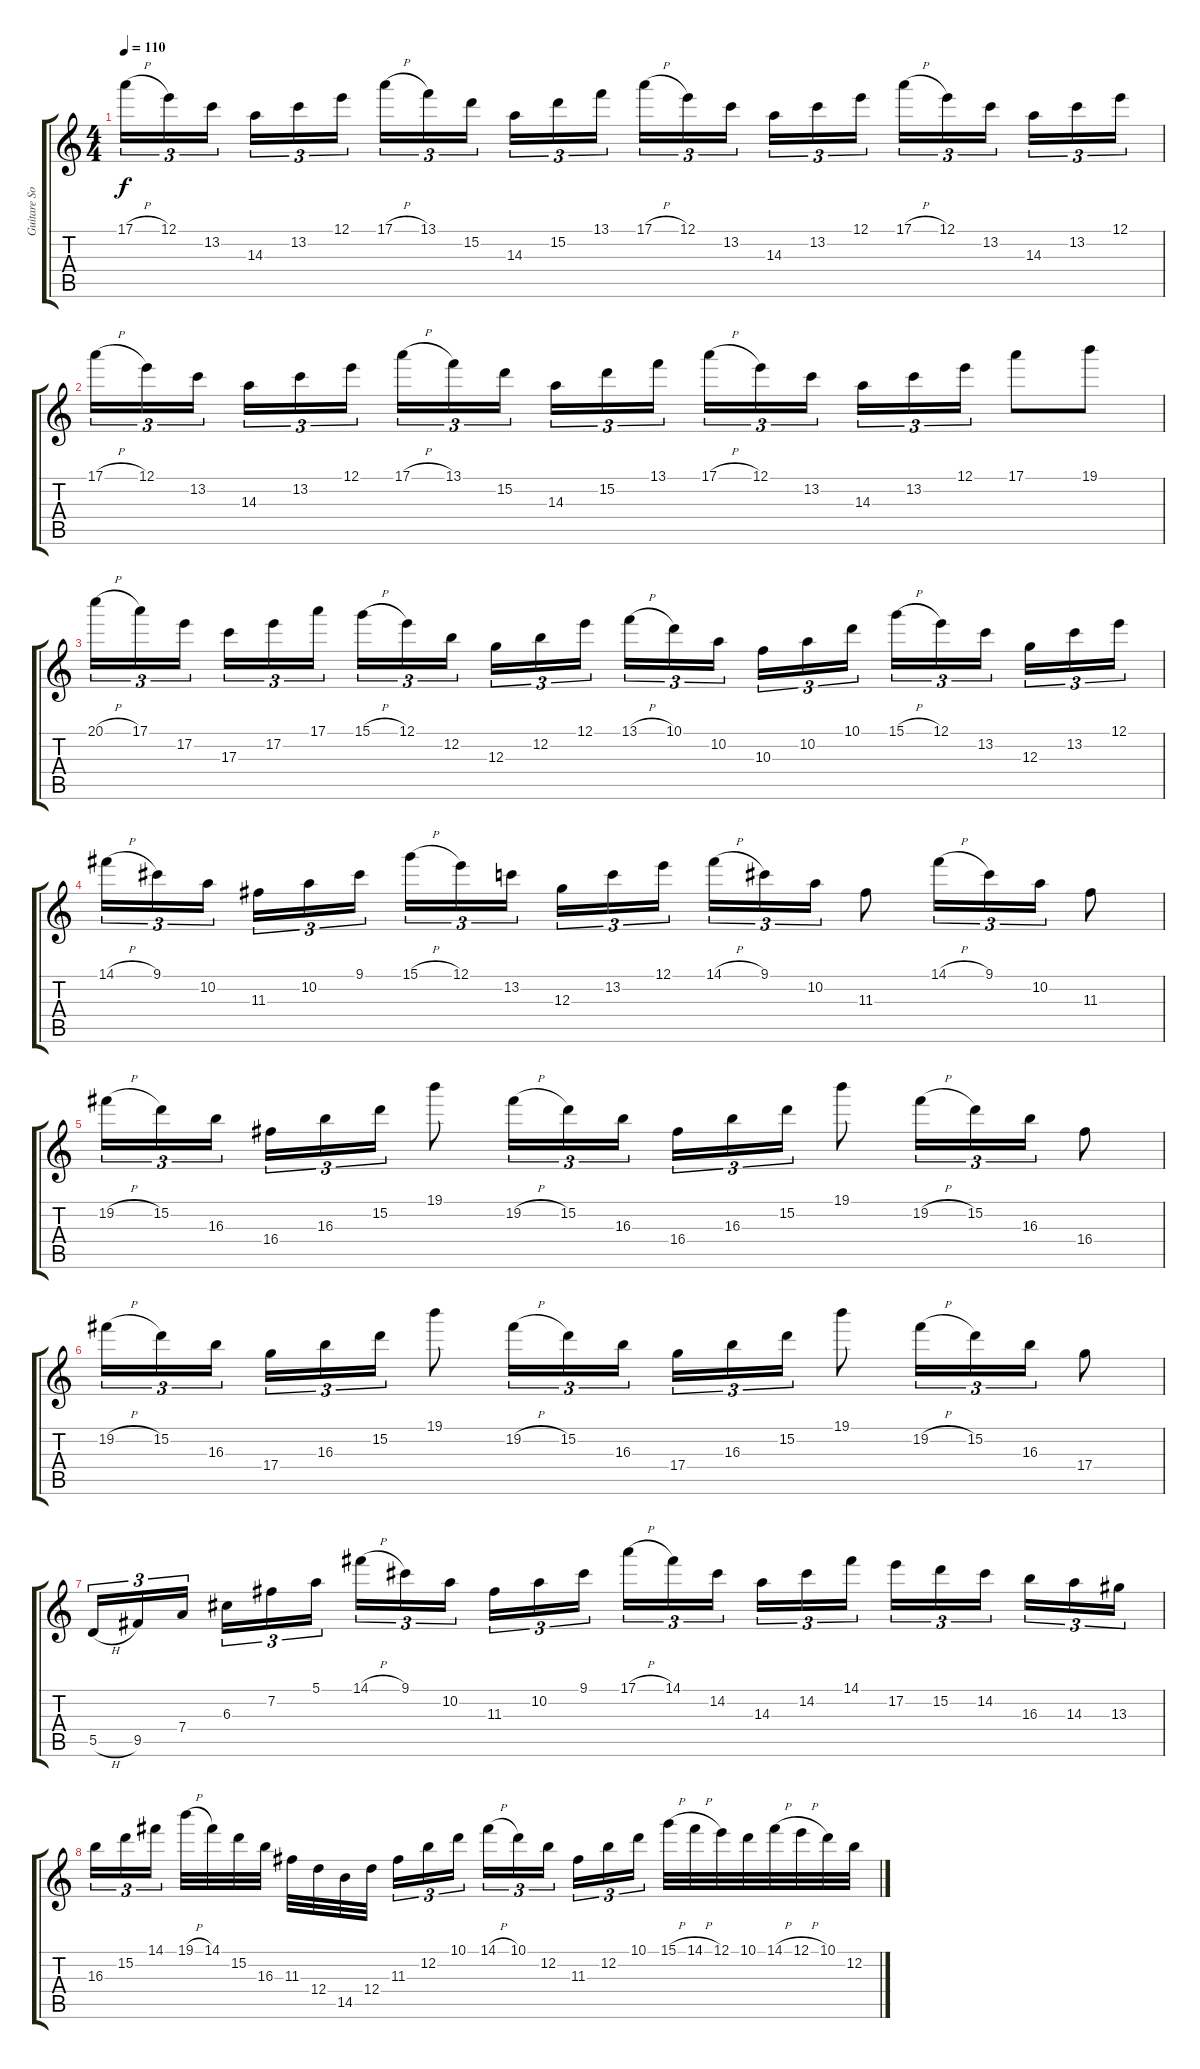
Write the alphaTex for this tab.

\track ("Guitare Solo" "Guitare So") {instrument distortionguitar}
\staff {score tabs}
\tuning (E4 B3 G3 D3 A2 E2) {hide}
\ts (4 4)
\tempo 110
\clef g2
\ks c
17.1{h}.16{tu (3 2) dy f} 12.1.16{tu (3 2)} 13.2.16{tu (3 2) beam splitsecondary} 14.3.16{tu (3 2)} 13.2.16{tu (3 2)} 12.1.16{tu (3 2)} 17.1{h}.16{tu (3 2)} 13.1.16{tu (3 2)} 15.2.16{tu (3 2) beam splitsecondary} 14.3.16{tu (3 2)} 15.2.16{tu (3 2)} 13.1.16{tu (3 2)} 17.1{h}.16{tu (3 2)} 12.1.16{tu (3 2)} 13.2.16{tu (3 2) beam splitsecondary} 14.3.16{tu (3 2)} 13.2.16{tu (3 2)} 12.1.16{tu (3 2)} 17.1{h}.16{tu (3 2)} 12.1.16{tu (3 2)} 13.2.16{tu (3 2) beam splitsecondary} 14.3.16{tu (3 2)} 13.2.16{tu (3 2)} 12.1.16{tu (3 2)} |
17.1{h}.16{tu (3 2)} 12.1.16{tu (3 2)} 13.2.16{tu (3 2) beam splitsecondary} 14.3.16{tu (3 2)} 13.2.16{tu (3 2)} 12.1.16{tu (3 2)} 17.1{h}.16{tu (3 2)} 13.1.16{tu (3 2)} 15.2.16{tu (3 2) beam splitsecondary} 14.3.16{tu (3 2)} 15.2.16{tu (3 2)} 13.1.16{tu (3 2)} 17.1{h}.16{tu (3 2)} 12.1.16{tu (3 2)} 13.2.16{tu (3 2) beam splitsecondary} 14.3.16{tu (3 2)} 13.2.16{tu (3 2)} 12.1.16{tu (3 2)} 17.1.8 19.1.8 |
20.1{h}.16{tu (3 2)} 17.1.16{tu (3 2)} 17.2.16{tu (3 2) beam splitsecondary} 17.3.16{tu (3 2)} 17.2.16{tu (3 2)} 17.1.16{tu (3 2)} 15.1{h}.16{tu (3 2)} 12.1.16{tu (3 2)} 12.2.16{tu (3 2) beam splitsecondary} 12.3.16{tu (3 2)} 12.2.16{tu (3 2)} 12.1.16{tu (3 2)} 13.1{h}.16{tu (3 2)} 10.1.16{tu (3 2)} 10.2.16{tu (3 2) beam splitsecondary} 10.3.16{tu (3 2)} 10.2.16{tu (3 2)} 10.1.16{tu (3 2)} 15.1{h}.16{tu (3 2)} 12.1.16{tu (3 2)} 13.2.16{tu (3 2) beam splitsecondary} 12.3.16{tu (3 2)} 13.2.16{tu (3 2)} 12.1.16{tu (3 2)} |
14.1{h}.16{tu (3 2)} 9.1.16{tu (3 2)} 10.2.16{tu (3 2) beam splitsecondary} 11.3.16{tu (3 2)} 10.2.16{tu (3 2)} 9.1.16{tu (3 2)} 15.1{h}.16{tu (3 2)} 12.1.16{tu (3 2)} 13.2.16{tu (3 2) beam splitsecondary} 12.3.16{tu (3 2)} 13.2.16{tu (3 2)} 12.1.16{tu (3 2)} 14.1{h}.16{tu (3 2)} 9.1.16{tu (3 2)} 10.2.16{tu (3 2)} 11.3.8 14.1{h}.16{tu (3 2)} 9.1.16{tu (3 2)} 10.2.16{tu (3 2)} 11.3.8 |
19.2{h}.16{tu (3 2)} 15.2.16{tu (3 2)} 16.3.16{tu (3 2) beam splitsecondary} 16.4.16{tu (3 2)} 16.3.16{tu (3 2)} 15.2.16{tu (3 2)} 19.1.8 19.2{h}.16{tu (3 2)} 15.2.16{tu (3 2)} 16.3.16{tu (3 2)} 16.4.16{tu (3 2)} 16.3.16{tu (3 2)} 15.2.16{tu (3 2)} 19.1.8 19.2{h}.16{tu (3 2)} 15.2.16{tu (3 2)} 16.3.16{tu (3 2)} 16.4.8 |
19.2{h}.16{tu (3 2)} 15.2.16{tu (3 2)} 16.3.16{tu (3 2) beam splitsecondary} 17.4.16{tu (3 2)} 16.3.16{tu (3 2)} 15.2.16{tu (3 2)} 19.1.8 19.2{h}.16{tu (3 2)} 15.2.16{tu (3 2)} 16.3.16{tu (3 2)} 17.4.16{tu (3 2)} 16.3.16{tu (3 2)} 15.2.16{tu (3 2)} 19.1.8 19.2{h}.16{tu (3 2)} 15.2.16{tu (3 2)} 16.3.16{tu (3 2)} 17.4.8 |
5.5{h}.16{tu (3 2)} 9.5.16{tu (3 2)} 7.4.16{tu (3 2) beam splitsecondary} 6.3.16{tu (3 2)} 7.2.16{tu (3 2)} 5.1.16{tu (3 2)} 14.1{h}.16{tu (3 2)} 9.1.16{tu (3 2)} 10.2.16{tu (3 2) beam splitsecondary} 11.3.16{tu (3 2)} 10.2.16{tu (3 2)} 9.1.16{tu (3 2)} 17.1{h}.16{tu (3 2)} 14.1.16{tu (3 2)} 14.2.16{tu (3 2) beam splitsecondary} 14.3.16{tu (3 2)} 14.2.16{tu (3 2)} 14.1.16{tu (3 2)} 17.2.16{tu (3 2)} 15.2.16{tu (3 2)} 14.2.16{tu (3 2) beam splitsecondary} 16.3.16{tu (3 2)} 14.3.16{tu (3 2)} 13.3.16{tu (3 2)} |
16.3.16{tu (3 2)} 15.2.16{tu (3 2)} 14.1.16{tu (3 2) beam splitsecondary} 19.1{h}.32 14.1.32 15.2.32 16.3.32 11.3.32 12.4.32 14.5.32 12.4.32{beam splitsecondary} 11.3.16{tu (3 2)} 12.2.16{tu (3 2)} 10.1.16{tu (3 2)} 14.1{h}.16{tu (3 2)} 10.1.16{tu (3 2)} 12.2.16{tu (3 2) beam splitsecondary} 11.3.16{tu (3 2)} 12.2.16{tu (3 2)} 10.1.16{tu (3 2)} 15.1{h}.32 14.1{h}.32 12.1.32 10.1.32 14.1{h}.32 12.1{h}.32 10.1.32 12.2.32
